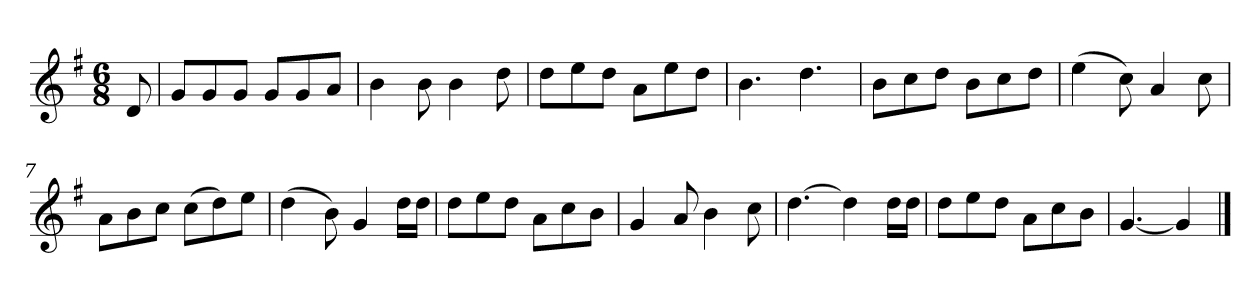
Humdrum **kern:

**kern
*part1
*staff1
*k[f#]
*M6/8
*MM120
=
8d
=1
8gL
8g
8gJ
8gL
8g
8aJ
=2
4b
8b
4b
8dd
=3
8ddL
8ee
8ddJ
8aL
8ee
8ddJ
=4
4.b
4.dd
=5
8bL
8cc
8ddJ
8bL
8cc
8ddJ
=6
(4ee
8cc)
4a
8cc
=7
8aL
8b
8ccJ
(8ccL
8dd)
8eeJ
=8
(4dd
8b)
4g
16ddLL
16ddJJ
=9
8ddL
8ee
8ddJ
8aL
8cc
8bJ
=10
4g
8a
4b
8cc
=11
[4.dd
4dd]
16ddLL
16ddJJ
=12
8ddL
8ee
8ddJ
8aL
8cc
8bJ
=13
[4.g
4g]
==
*-
